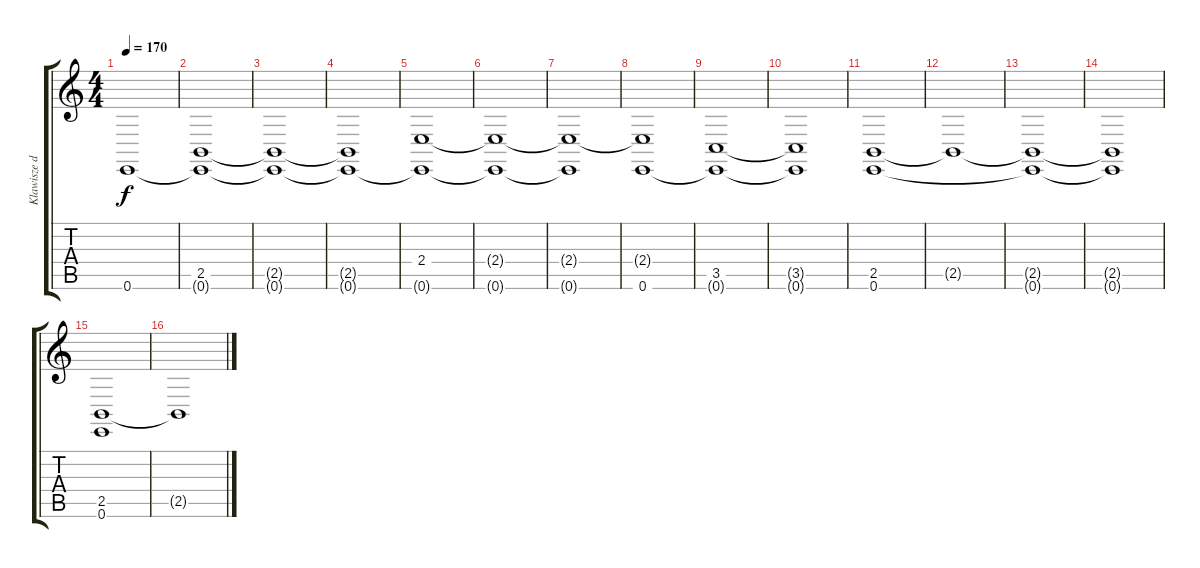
\track ("Klawisze doubled" "Klawisze d") {instrument seashore}
\staff {score tabs}
\tuning (E4 B3 G3 D3 A2 E2) {hide}
\ts (4 4)
\tempo 170
\clef g2
\ks c
0.6.1{dy f instrument seashore} |
(2.5 0.6{t}).1 |
(2.5{t} 0.6{t}).1 |
(2.5{t} 0.6{t}).1 |
(2.4 0.6{t}).1 |
(2.4{t} 0.6{t}).1 |
(2.4{t} 0.6{t}).1 |
(2.4{t} 0.6).1 |
(3.5 0.6{t}).1 |
(3.5{t} 0.6{t}).1 |
(2.5 0.6).1 |
2.5{t}.1 |
(2.5{t} 0.6{t}).1 |
(2.5{t} 0.6{t}).1 |
(2.5 0.6).1 |
2.5{t}.1
